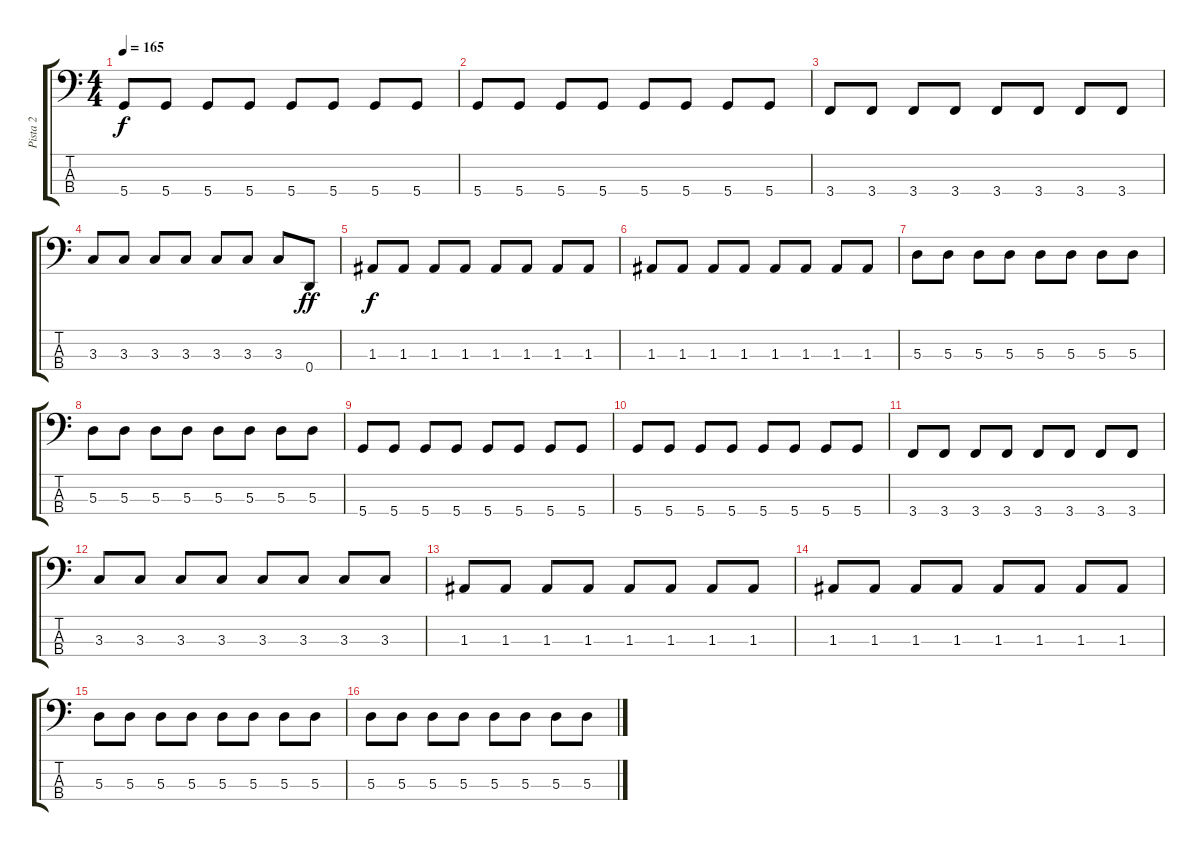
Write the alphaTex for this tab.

\track ("Pista 2" "Pista 2") {instrument electricbassfinger}
\staff {score tabs}
\tuning (G2 D2 A1 D1) {hide}
\ts (4 4)
\tempo 165
\clef f4
\ks c
5.4.8{dy f} 5.4.8 5.4.8 5.4.8 5.4.8 5.4.8 5.4.8 5.4.8 |
5.4.8 5.4.8 5.4.8 5.4.8 5.4.8 5.4.8 5.4.8 5.4.8 |
3.4.8 3.4.8 3.4.8 3.4.8 3.4.8 3.4.8 3.4.8 3.4.8 |
3.3.8 3.3.8 3.3.8 3.3.8 3.3.8 3.3.8 3.3.8 0.4.8{dy ff} |
1.3.8{dy f} 1.3.8 1.3.8 1.3.8 1.3.8 1.3.8 1.3.8 1.3.8 |
1.3.8 1.3.8 1.3.8 1.3.8 1.3.8 1.3.8 1.3.8 1.3.8 |
5.3.8 5.3.8 5.3.8 5.3.8 5.3.8 5.3.8 5.3.8 5.3.8 |
5.3.8 5.3.8 5.3.8 5.3.8 5.3.8 5.3.8 5.3.8 5.3.8 |
5.4.8 5.4.8 5.4.8 5.4.8 5.4.8 5.4.8 5.4.8 5.4.8 |
5.4.8 5.4.8 5.4.8 5.4.8 5.4.8 5.4.8 5.4.8 5.4.8 |
3.4.8 3.4.8 3.4.8 3.4.8 3.4.8 3.4.8 3.4.8 3.4.8 |
3.3.8 3.3.8 3.3.8 3.3.8 3.3.8 3.3.8 3.3.8 3.3.8 |
1.3.8 1.3.8 1.3.8 1.3.8 1.3.8 1.3.8 1.3.8 1.3.8 |
1.3.8 1.3.8 1.3.8 1.3.8 1.3.8 1.3.8 1.3.8 1.3.8 |
5.3.8 5.3.8 5.3.8 5.3.8 5.3.8 5.3.8 5.3.8 5.3.8 |
5.3.8 5.3.8 5.3.8 5.3.8 5.3.8 5.3.8 5.3.8 5.3.8
